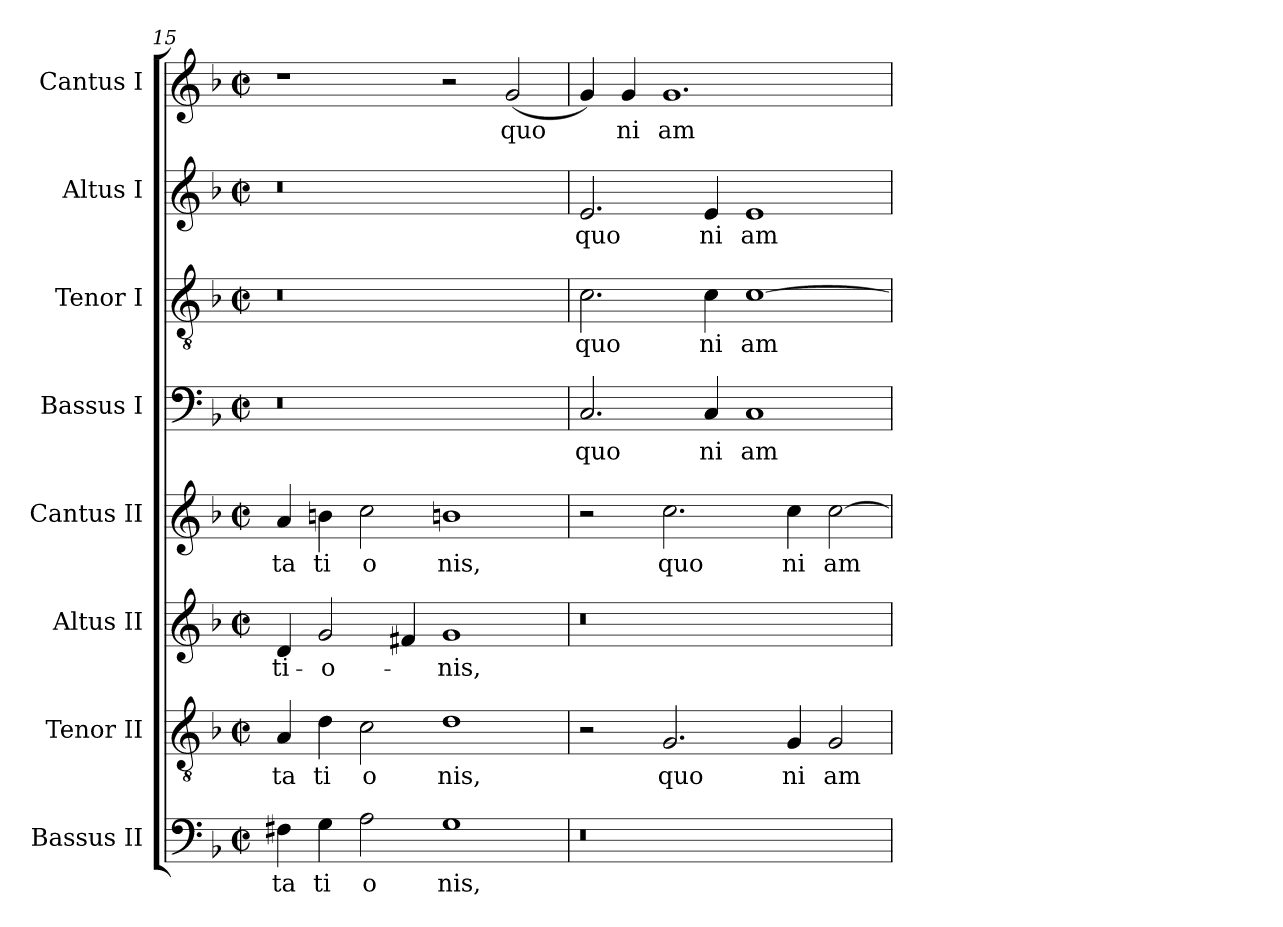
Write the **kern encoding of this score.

**kern	**text	**kern	**text	**kern	**text	**kern	**text	**kern	**text	**kern	**text	**kern	**text	**kern	**text
*part8	*part8	*part7	*part7	*part6	*part6	*part5	*part5	*part4	*part4	*part3	*part3	*part2	*part2	*part1	*part1
*staff8	*staff8	*staff7	*staff7	*staff6	*staff6	*staff5	*staff5	*staff4	*staff4	*staff3	*staff3	*staff2	*staff2	*staff1	*staff1
*I"Bassus II	*	*I"Tenor II	*	*I"Altus II	*	*I"Cantus II	*	*I"Bassus I	*	*I"Tenor I	*	*I"Altus I	*	*I"Cantus I	*
*clefF4	*	*clefGv2	*	*clefG2	*	*clefG2	*	*clefF4	*	*clefGv2	*	*clefG2	*	*clefG2	*
*k[b-]	*	*k[b-]	*	*k[b-]	*	*k[b-]	*	*k[b-]	*	*k[b-]	*	*k[b-]	*	*k[b-]	*
*F:	*	*F:	*	*F:	*	*F:	*	*F:	*	*F:	*	*F:	*	*F:	*
*M2/2	*	*M2/2	*	*M2/2	*	*M2/2	*	*M2/2	*	*M2/2	*	*M2/2	*	*M2/2	*
*met(c|)	*	*met(c|)	*	*met(c|)	*	*met(c|)	*	*met(c|)	*	*met(c|)	*	*met(c|)	*	*met(c|)	*
=15	=15	=15	=15	=15	=15	=15	=15	=15	=15	=15	=15	=15	=15	=15	=15
!	!LO:LY:b:cj	!	!LO:LY:b:cj	!	!LO:LY:b:cj	!	!LO:LY:b:cj	!	!	!	!	!	!	!	!
4F#X\	ta	4A/	ta	4d/	-ti-	4a/	ta	0r	.	0r	.	0r	.	1r	.
!	!LO:LY:b:cj	!	!LO:LY:b:cj	!	!LO:LY:b:cj	!	!LO:LY:b:cj	!	!	!	!	!	!	!	!
4G\	ti	4d\	ti	2g/	-o-	4bn\	ti	.	.	.	.	.	.	.	.
!	!LO:LY:b:cj	!	!LO:LY:b:cj	!	!	!	!LO:LY:b:cj	!	!	!	!	!	!	!	!
2A\	o	2c\	o	.	.	2cc\	o	.	.	.	.	.	.	.	.
.	.	.	.	4f#X/	.	.	.	.	.	.	.	.	.	.	.
!	!LO:LY:b:cj	!	!LO:LY:b:cj	!	!LO:LY:b:cj	!	!LO:LY:b:cj	!	!	!	!	!	!	!	!
1G	nis,	1d	nis,	1g	-nis,	1bn	nis,	.	.	.	.	.	.	2r	.
!	!	!	!	!	!	!	!	!	!	!	!	!	!	!	!LO:LY:b
.	.	.	.	.	.	.	.	.	.	.	.	.	.	(<2g/	quo
=16	=16	=16	=16	=16	=16	=16	=16	=16	=16	=16	=16	=16	=16	=16	=16
!	!	!	!	!	!	!	!	!	!LO:LY:b:cj	!	!LO:LY:b:cj	!	!LO:LY:b:cj	!	!
0r	.	2r	.	0r	.	2r	.	2.C/	quo	2.c\	quo	2.e/	quo	4g/)	.
!	!	!	!	!	!	!	!	!	!	!	!	!	!	!	!LO:LY:b:cj
.	.	.	.	.	.	.	.	.	.	.	.	.	.	4g/	ni
!	!	!	!LO:LY:b:cj	!	!	!	!LO:LY:b:cj	!	!	!	!	!	!	!	!LO:LY:b:cj
.	.	2.G/	quo	.	.	2.cc\	quo	.	.	.	.	.	.	1.g	am
!	!	!	!	!	!	!	!	!	!LO:LY:b:cj	!	!LO:LY:b:cj	!	!LO:LY:b:cj	!	!
.	.	.	.	.	.	.	.	4C/	ni	4c\	ni	4e/	ni	.	.
!	!	!	!	!	!	!	!	!	!LO:LY:b:cj	!	!LO:LY:b:cj	!	!LO:LY:b:cj	!	!
.	.	.	.	.	.	.	.	1C	am	[>1c	am	1e	am	.	.
!	!	!	!LO:LY:b:cj	!	!	!	!LO:LY:b:cj	!	!	!	!	!	!	!	!
.	.	4G/	ni	.	.	4cc\	ni	.	.	.	.	.	.	.	.
!	!	!	!LO:LY:b:cj	!	!	!	!LO:LY:b	!	!	!	!	!	!	!	!
.	.	2G/	am	.	.	[>2cc\	am	.	.	.	.	.	.	.	.
=	=	=	=	=	=	=	=	=	=	=	=	=	=	=	=
*-	*-	*-	*-	*-	*-	*-	*-	*-	*-	*-	*-	*-	*-	*-	*-
